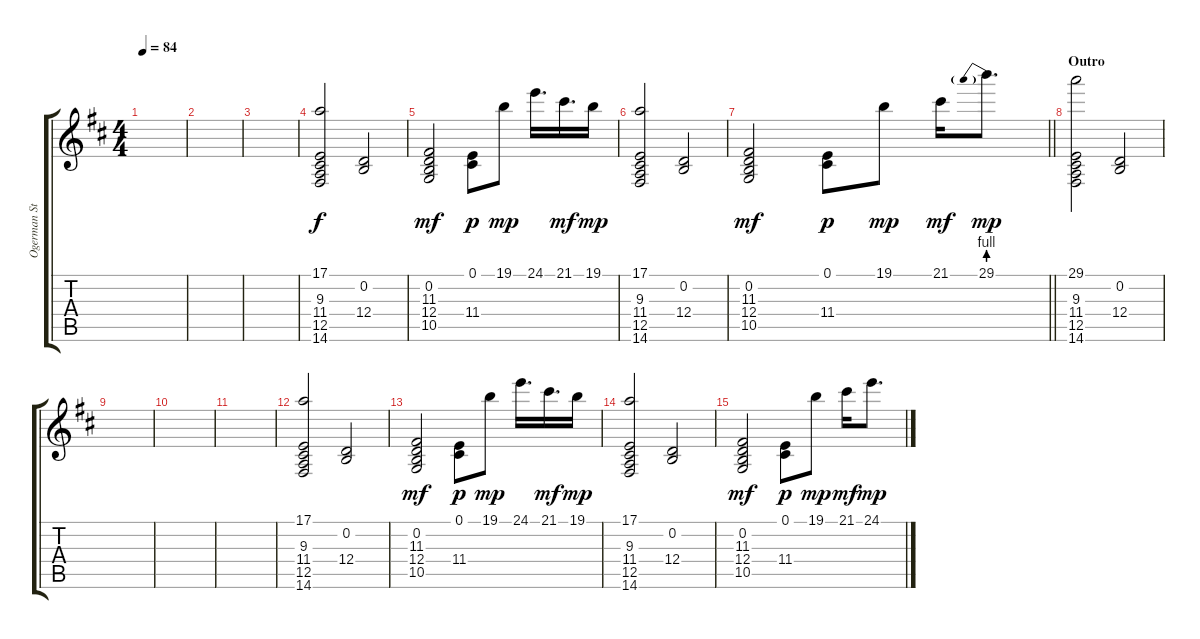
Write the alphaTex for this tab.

\track ("Ogerman Strings" "Ogerman St") {instrument stringensemble2}
\staff {score tabs}
\tuning (E4 B3 G3 D3 A2 E2) {hide}
\ts (4 4)
\tempo 84
\clef g2
\ks d
|
|
|
(17.1 9.3 11.4 12.5 14.6).2 (0.2 12.4).2 |
(0.2 11.3 12.4 10.5).2{dy mf} (0.1 11.4).8{dy p} 19.1.8{dy mp} 24.1.16{d} 21.1.16{d dy mf} 19.1.16{dy mp} |
(17.1 9.3 11.4 12.5 14.6).2 (0.2 12.4).2 |
\barLineRight lightlight
(0.2 11.3 12.4 10.5).2{dy mf} (0.1 11.4).8{dy p} 19.1.8{dy mp} 21.1.16{dy mf} 29.1{be (prebend 0 4 60 4)}.8{d dy mp} |
\section ("" "Outro")
(29.1 9.3 11.4 12.5 14.6).2 (0.2 12.4).2 |
|
|
|
(17.1 9.3 11.4 12.5 14.6).2 (0.2 12.4).2 |
(0.2 11.3 12.4 10.5).2{dy mf} (0.1 11.4).8{dy p} 19.1.8{dy mp} 24.1.16{d} 21.1.16{d dy mf} 19.1.16{dy mp} |
(17.1 9.3 11.4 12.5 14.6).2 (0.2 12.4).2 |
(0.2 11.3 12.4 10.5).2{dy mf} (0.1 11.4).8{dy p} 19.1.8{dy mp} 21.1.16{dy mf} 24.1.8{d dy mp}
